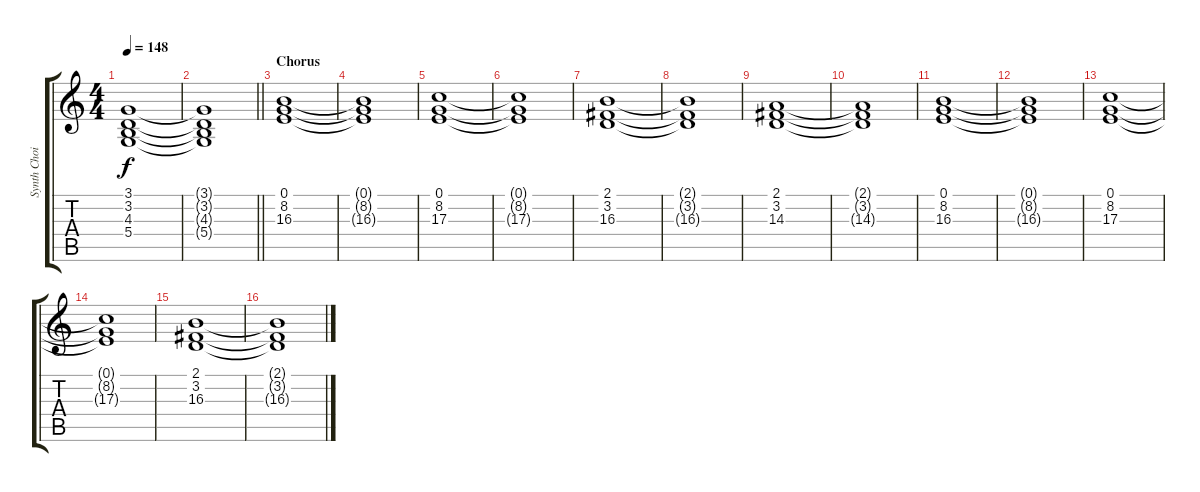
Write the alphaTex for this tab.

\track ("Synth Choir (Tuomas)" "Synth Choi") {instrument choiraahs}
\staff {score tabs}
\tuning (E4 B3 G3 D3 A2 E2) {hide}
\ts (4 4)
\tempo 148
\clef g2
\ks c
(3.1 3.2 4.3 5.4).1{dy f} |
\barLineRight lightlight
(3.1{t} 3.2{t} 4.3{t} 5.4{t}).1 |
\section ("" "Chorus")
(0.1 8.2 16.3).1 |
(0.1{t} 8.2{t} 16.3{t}).1 |
(0.1 8.2 17.3).1 |
(0.1{t} 8.2{t} 17.3{t}).1 |
(2.1 3.2 16.3).1 |
(2.1{t} 3.2{t} 16.3{t}).1 |
(2.1 3.2 14.3).1 |
(2.1{t} 3.2{t} 14.3{t}).1 |
(0.1 8.2 16.3).1 |
(0.1{t} 8.2{t} 16.3{t}).1 |
(0.1 8.2 17.3).1 |
(0.1{t} 8.2{t} 17.3{t}).1 |
(2.1 3.2 16.3).1 |
(2.1{t} 3.2{t} 16.3{t}).1
